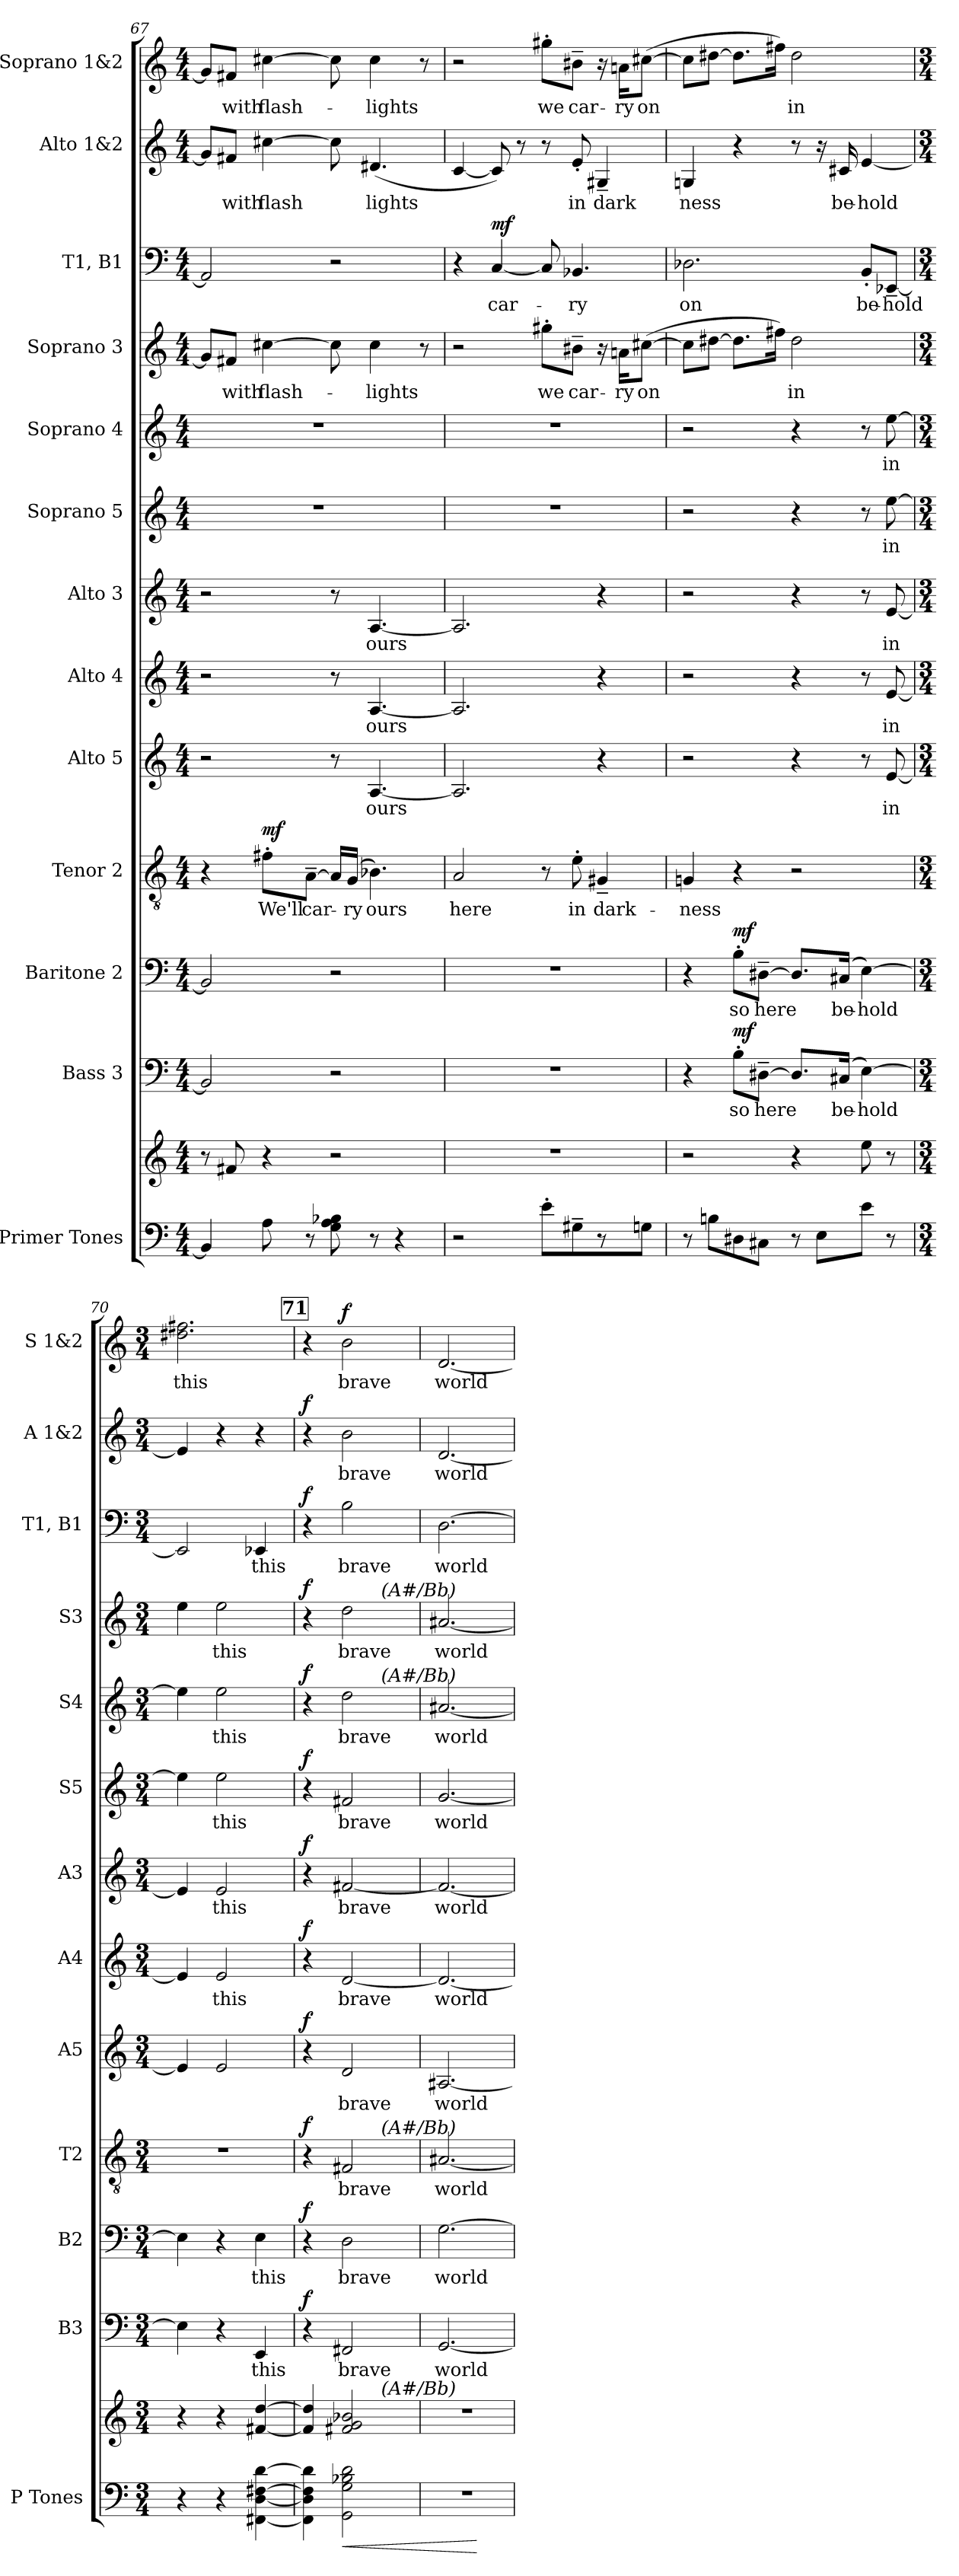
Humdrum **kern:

**kern	**kern	**dynam	**kern	**text	**dynam	**kern	**text	**dynam	**kern	**text	**dynam	**kern	**text	**dynam	**kern	**text	**dynam	**kern	**text	**dynam	**kern	**text	**dynam	**kern	**text	**dynam	**kern	**text	**dynam	**kern	**text	**dynam	**kern	**text	**dynam	**kern	**text	**dynam
*part13	*part13	*part13	*part12	*part12	*part12	*part11	*part11	*part11	*part10	*part10	*part10	*part9	*part9	*part9	*part8	*part8	*part8	*part7	*part7	*part7	*part6	*part6	*part6	*part5	*part5	*part5	*part4	*part4	*part4	*part3	*part3	*part3	*part2	*part2	*part2	*part1	*part1	*part1
*staff14	*staff13	*staff13/14	*staff12	*staff12	*staff12	*staff11	*staff11	*staff11	*staff10	*staff10	*staff10	*staff9	*staff9	*staff9	*staff8	*staff8	*staff8	*staff7	*staff7	*staff7	*staff6	*staff6	*staff6	*staff5	*staff5	*staff5	*staff4	*staff4	*staff4	*staff3	*staff3	*staff3	*staff2	*staff2	*staff2	*staff1	*staff1	*staff1
*I"Primer Tones	*	*	*I"Bass 3	*	*	*I"Baritone 2	*	*	*I"Tenor 2	*	*	*I"Alto 5	*	*	*I"Alto 4	*	*	*I"Alto 3	*	*	*I"Soprano 5	*	*	*I"Soprano 4	*	*	*I"Soprano 3	*	*	*I"T1, B1	*	*	*I"Alto 1&2	*	*	*I"Soprano 1&2	*	*
*I'P Tones	*	*	*I'B3	*	*	*I'B2	*	*	*I'T2	*	*	*I'A5	*	*	*I'A4	*	*	*I'A3	*	*	*I'S5	*	*	*I'S4	*	*	*I'S3	*	*	*I'T1, B1	*	*	*I'A 1&2	*	*	*I'S 1&2	*	*
*clefF4	*clefG2	*	*clefF4	*	*	*clefF4	*	*	*clefGv2	*	*	*clefG2	*	*	*clefG2	*	*	*clefG2	*	*	*clefG2	*	*	*clefG2	*	*	*clefG2	*	*	*clefF4	*	*	*clefG2	*	*	*clefG2	*	*
*k[]	*k[]	*	*k[]	*	*	*k[]	*	*	*k[]	*	*	*k[]	*	*	*k[]	*	*	*k[]	*	*	*k[]	*	*	*k[]	*	*	*k[]	*	*	*k[]	*	*	*k[]	*	*	*k[]	*	*
*M4/4	*M4/4	*	*M4/4	*	*	*M4/4	*	*	*M4/4	*	*	*M4/4	*	*	*M4/4	*	*	*M4/4	*	*	*M4/4	*	*	*M4/4	*	*	*M4/4	*	*	*M4/4	*	*	*M4/4	*	*	*M4/4	*	*
=67	=67	=67	=67	=67	=67	=67	=67	=67	=67	=67	=67	=67	=67	=67	=67	=67	=67	=67	=67	=67	=67	=67	=67	=67	=67	=67	=67	=67	=67	=67	=67	=67	=67	=67	=67	=67	=67	=67
4BB-/]	8r	.	2BB-/]	.	.	2BB-/]	.	.	4r	.	.	2r	.	.	2r	.	.	2r	.	.	1r	.	.	1r	.	.	8g/L]	.	.	2AA#/]	.	.	8g/L]	.	.	8g/L]	.	.
!	!	!	!	!	!	!	!	!	!	!	!	!	!	!	!	!	!	!	!	!	!	!	!	!	!	!	!	!LO:LY:b	!	!	!	!	!	!LO:LY:b	!	!	!LO:LY:b	!
.	8f#X/	.	.	.	.	.	.	.	.	.	.	.	.	.	.	.	.	.	.	.	.	.	.	.	.	.	8f#X/J	with	.	.	.	.	8f#X/J	with	.	8f#X/J	with	.
!	!	!	!	!	!	!	!	!	!	!LO:LY:b	!LO:DY:a	!	!	!	!	!	!	!	!	!	!	!	!	!	!	!	!	!LO:LY:b	!	!	!	!	!	!LO:LY:b	!	!	!LO:LY:b	!
8A\	4r	.	.	.	.	.	.	.	8f#X'>\L	We'll	mf	.	.	.	.	.	.	.	.	.	.	.	.	.	.	.	[4cc#X\	flash-	.	.	.	.	[4cc#X\	flash	.	[4cc#X\	flash-	.
!	!	!	!	!	!	!	!	!	!	!LO:LY:b	!	!	!	!	!	!	!	!	!	!	!	!	!	!	!	!	!	!	!	!	!	!	!	!	!	!	!	!
8r	.	.	.	.	.	.	.	.	[8A~>\J	car-	.	.	.	.	.	.	.	.	.	.	.	.	.	.	.	.	.	.	.	.	.	.	.	.	.	.	.	.
8G\ 8A\ 8B-X\	2r	.	2r	.	.	2r	.	.	16A/LL]	.	.	8r	.	.	8r	.	.	8r	.	.	.	.	.	.	.	.	8cc#\]	.	.	2r	.	.	8cc#\]	.	.	8cc#\]	.	.
!	!	!	!	!	!	!	!	!	!	!LO:LY:b	!	!	!	!	!	!	!	!	!	!	!	!	!	!	!	!	!	!	!	!	!	!	!	!	!	!	!	!
.	.	.	.	.	.	.	.	.	(16G/JJ	-ry	.	.	.	.	.	.	.	.	.	.	.	.	.	.	.	.	.	.	.	.	.	.	.	.	.	.	.	.
!	!	!	!	!	!	!	!	!	!	!LO:LY:b	!	!	!LO:LY:b	!	!	!LO:LY:b	!	!	!LO:LY:b	!	!	!	!	!	!	!	!	!LO:LY:b	!	!	!	!	!	!LO:LY:b	!	!	!LO:LY:b	!
8r	.	.	.	.	.	.	.	.	4.B-X\)	ours	.	[4.A/	ours	.	[4.A/	ours	.	[4.A/	ours	.	.	.	.	.	.	.	4cc#\	-lights	.	.	.	.	(<4.d#X/	lights	.	4cc#\	-lights	.
4r	.	.	.	.	.	.	.	.	.	.	.	.	.	.	.	.	.	.	.	.	.	.	.	.	.	.	.	.	.	.	.	.	.	.	.	.	.	.
.	.	.	.	.	.	.	.	.	.	.	.	.	.	.	.	.	.	.	.	.	.	.	.	.	.	.	8r	.	.	.	.	.	.	.	.	8r	.	.
=68	=68	=68	=68	=68	=68	=68	=68	=68	=68	=68	=68	=68	=68	=68	=68	=68	=68	=68	=68	=68	=68	=68	=68	=68	=68	=68	=68	=68	=68	=68	=68	=68	=68	=68	=68	=68	=68	=68
!	!	!	!	!	!	!	!	!	!	!LO:LY:b	!	!	!	!	!	!	!	!	!	!	!	!	!	!	!	!	!	!	!	!	!	!	!	!	!	!	!	!
2r	1r	.	1r	.	.	1r	.	.	2A/	here	.	2.A/]	.	.	2.A/]	.	.	2.A/]	.	.	1r	.	.	1r	.	.	2r	.	.	4r	.	.	[4c/	.	.	2r	.	.
!	!	!	!	!	!	!	!	!	!	!	!	!	!	!	!	!	!	!	!	!	!	!	!	!	!	!	!	!	!	!	!LO:LY:b	!LO:DY:a	!	!	!	!	!	!
.	.	.	.	.	.	.	.	.	.	.	.	.	.	.	.	.	.	.	.	.	.	.	.	.	.	.	.	.	.	[4C/	car-	mf	8c/])	.	.	.	.	.
.	.	.	.	.	.	.	.	.	.	.	.	.	.	.	.	.	.	.	.	.	.	.	.	.	.	.	.	.	.	.	.	.	8r	.	.	.	.	.
!	!	!	!	!	!	!	!	!	!	!	!	!	!	!	!	!	!	!	!	!	!	!	!	!	!	!	!	!LO:LY:b	!	!	!	!	!	!	!	!	!LO:LY:b	!
8e'>\L	.	.	.	.	.	.	.	.	8r	.	.	.	.	.	.	.	.	.	.	.	.	.	.	.	.	.	8gg#X'>\L	we	.	8C/]	.	.	8r	.	.	8gg#X'>\L	we	.
!	!	!	!	!	!	!	!	!	!	!LO:LY:b	!	!	!	!	!	!	!	!	!	!	!	!	!	!	!	!	!	!LO:LY:b	!	!	!LO:LY:b	!	!	!LO:LY:b	!	!	!LO:LY:b	!
8G#X~>\	.	.	.	.	.	.	.	.	8e'>\	in	.	.	.	.	.	.	.	.	.	.	.	.	.	.	.	.	8b#X~>\J	car-	.	4.BB-X/	-ry	.	8e'</	in	.	8b#X~>\J	car-	.
!	!	!	!	!	!	!	!	!	!	!LO:LY:b	!	!	!	!	!	!	!	!	!	!	!	!	!	!	!	!	!	!	!	!	!	!	!	!LO:LY:b	!	!	!	!
8r	.	.	.	.	.	.	.	.	4G#X~</	dark-	.	4r	.	.	4r	.	.	4r	.	.	.	.	.	.	.	.	16r	.	.	.	.	.	4G#X~</	dark	.	16r	.	.
!	!	!	!	!	!	!	!	!	!	!	!	!	!	!	!	!	!	!	!	!	!	!	!	!	!	!	!	!LO:LY:b	!	!	!	!	!	!	!	!	!LO:LY:b	!
.	.	.	.	.	.	.	.	.	.	.	.	.	.	.	.	.	.	.	.	.	.	.	.	.	.	.	16ani\KL	-ry	.	.	.	.	.	.	.	16ani\KL	-ry	.
!	!	!	!	!	!	!	!	!	!	!	!	!	!	!	!	!	!	!	!	!	!	!	!	!	!	!	!	!LO:LY:b	!	!	!	!	!	!	!	!	!LO:LY:b	!
8Gn\J	.	.	.	.	.	.	.	.	.	.	.	.	.	.	.	.	.	.	.	.	.	.	.	.	.	.	(>[8cc#X\J	on	.	.	.	.	.	.	.	(>[8cc#X\J	on	.
!!LO:PB:g=z
=69	=69	=69	=69	=69	=69	=69	=69	=69	=69	=69	=69	=69	=69	=69	=69	=69	=69	=69	=69	=69	=69	=69	=69	=69	=69	=69	=69	=69	=69	=69	=69	=69	=69	=69	=69	=69	=69	=69
!	!	!	!	!	!	!	!	!	!	!LO:LY:b	!	!	!	!	!	!	!	!	!	!	!	!	!	!	!	!	!	!	!	!	!LO:LY:b	!	!	!LO:LY:b	!	!	!	!
8r	2r	.	4r	.	.	4r	.	.	4Gni/	-ness	.	2r	.	.	2r	.	.	2r	.	.	2r	.	.	2r	.	.	8cc#\L]	.	.	2.D-X\	on	.	4Gni/	ness	.	8cc#\L]	.	.
8Bni\L	.	.	.	.	.	.	.	.	.	.	.	.	.	.	.	.	.	.	.	.	.	.	.	.	.	.	[8dd#X\J	.	.	.	.	.	.	.	.	[8dd#X\J	.	.
!	!	!	!	!LO:LY:b	!LO:DY:a	!	!LO:LY:b	!LO:DY:a	!	!	!	!	!	!	!	!	!	!	!	!	!	!	!	!	!	!	!	!	!	!	!	!	!	!	!	!	!	!
8D#X\	.	.	8B'>\L	so	mf	8B'>\L	so	mf	4r	.	.	.	.	.	.	.	.	.	.	.	.	.	.	.	.	.	8.dd#\L]	.	.	.	.	.	4r	.	.	8.dd#\L]	.	.
!	!	!	!	!LO:LY:b	!	!	!LO:LY:b	!	!	!	!	!	!	!	!	!	!	!	!	!	!	!	!	!	!	!	!	!	!	!	!	!	!	!	!	!	!	!
8C#X\J	.	.	[8D#X~>\J	here	.	[8D#X~>\J	here	.	.	.	.	.	.	.	.	.	.	.	.	.	.	.	.	.	.	.	.	.	.	.	.	.	.	.	.	.	.	.
.	.	.	.	.	.	.	.	.	.	.	.	.	.	.	.	.	.	.	.	.	.	.	.	.	.	.	16ff#X\Jk)	.	.	.	.	.	.	.	.	16ff#X\Jk)	.	.
!	!	!	!	!	!	!	!	!	!	!	!	!	!	!	!	!	!	!	!	!	!	!	!	!	!	!	!	!LO:LY:b	!	!	!	!	!	!	!	!	!LO:LY:b	!
8r	4r	.	8.D#/L]	.	.	8.D#/L]	.	.	2r	.	.	4r	.	.	4r	.	.	4r	.	.	4r	.	.	4r	.	.	2dd#i\	in	.	.	.	.	8r	.	.	2dd#i\	in	.
8E\L	.	.	.	.	.	.	.	.	.	.	.	.	.	.	.	.	.	.	.	.	.	.	.	.	.	.	.	.	.	.	.	.	16r	.	.	.	.	.
!	!	!	!	!LO:LY:b	!	!	!LO:LY:b	!	!	!	!	!	!	!	!	!	!	!	!	!	!	!	!	!	!	!	!	!	!	!	!	!	!	!LO:LY:b	!	!	!	!
.	.	.	(16C#X/Jk	be-	.	(16C#X/Jk	be-	.	.	.	.	.	.	.	.	.	.	.	.	.	.	.	.	.	.	.	.	.	.	.	.	.	16c#X/	be-	.	.	.	.
!	!	!	!	!LO:LY:b	!	!	!LO:LY:b	!	!	!	!	!	!	!	!	!	!	!	!	!	!	!	!	!	!	!	!	!	!	!	!LO:LY:b	!	!	!LO:LY:b	!	!	!	!
8e\J	8ee\	.	[4E\)	-hold	.	[4E\)	-hold	.	.	.	.	8r	.	.	8r	.	.	8r	.	.	8r	.	.	8r	.	.	.	.	.	8BB'</L	be-	.	[4e/	-hold	.	.	.	.
!	!	!	!	!	!	!	!	!	!	!	!	!	!LO:LY:b	!	!	!LO:LY:b	!	!	!LO:LY:b	!	!	!LO:LY:b	!	!	!LO:LY:b	!	!	!	!	!	!LO:LY:b	!	!	!	!	!	!	!
8r	8r	.	.	.	.	.	.	.	.	.	.	[8e/	in	.	[8e/	in	.	[8e/	in	.	[8ee\	in	.	[8ee\	in	.	.	.	.	[8EE-X~</J	-hold	.	.	.	.	.	.	.
=70	=70	=70	=70	=70	=70	=70	=70	=70	=70	=70	=70	=70	=70	=70	=70	=70	=70	=70	=70	=70	=70	=70	=70	=70	=70	=70	=70	=70	=70	=70	=70	=70	=70	=70	=70	=70	=70	=70
*M3/4	*M3/4	*	*M3/4	*	*	*M3/4	*	*	*M3/4	*	*	*M3/4	*	*	*M3/4	*	*	*M3/4	*	*	*M3/4	*	*	*M3/4	*	*	*M3/4	*	*	*M3/4	*	*	*M3/4	*	*	*M3/4	*	*
!	!	!	!	!	!	!	!	!	!	!	!	!	!	!	!	!	!	!	!	!	!	!	!	!	!	!	!	!	!	!	!	!	!	!	!	!	!LO:LY:b	!
4r	4r	.	4E\]	.	.	4E\]	.	.	2.r	.	.	4e/]	.	.	4e/]	.	.	4e/]	.	.	4ee\]	.	.	4ee\]	.	.	4ee\	.	.	2EE-/]	.	.	4e/]	.	.	2.dd#X\ 2.ff#X\	this	.
!	!	!	!	!	!	!	!	!	!	!	!	!	!	!	!	!LO:LY:b	!	!	!LO:LY:b	!	!	!LO:LY:b	!	!	!LO:LY:b	!	!	!LO:LY:b	!	!	!	!	!	!	!	!	!	!
4r	4r	.	4r	.	.	4r	.	.	.	.	.	2e/	.	.	2e/	this	.	2e/	this	.	2ee\	this	.	2ee\	this	.	2ee\	this	.	.	.	.	4r	.	.	.	.	.
!	!	!	!	!LO:LY:b	!	!	!LO:LY:b	!	!	!	!	!	!	!	!	!	!	!	!	!	!	!	!	!	!	!	!	!	!	!	!LO:LY:b	!	!	!	!	!	!	!
[4FF#X\ [4D\ [4F#X\ [4d\	[4f#X/ [4dd/	.	4EE/	this	.	4E\	this	.	.	.	.	.	.	.	.	.	.	.	.	.	.	.	.	.	.	.	.	.	.	4EE-X/	this	.	4r	.	.	.	.	.
!!LO:REH:place=s1:a:B:fs=14:t=71
=71	=71	=71	=71	=71	=71	=71	=71	=71	=71	=71	=71	=71	=71	=71	=71	=71	=71	=71	=71	=71	=71	=71	=71	=71	=71	=71	=71	=71	=71	=71	=71	=71	=71	=71	=71	=71	=71	=71
!	!	!	!	!	!LO:DY:a	!	!	!LO:DY:a	!	!	!LO:DY:a	!	!	!LO:DY:a	!	!	!LO:DY:a	!	!	!LO:DY:a	!	!	!LO:DY:a	!	!	!LO:DY:a	!	!	!LO:DY:a	!	!	!LO:DY:a	!	!	!LO:DY:a	!	!	!
*	*^	*	*	*	*	*	*	*	*^	*	*	*	*	*	*	*	*	*	*	*	*	*	*	*^	*	*	*^	*	*	*	*	*	*	*	*	*	*	*
4FF#\] 4D\] 4F#\] 4d\]	4f#/] 4dd/]	2ryy	.	4r	.	f	4r	.	f	4r	2ryy	.	f	4r	.	f	4r	.	f	4r	.	f	4r	.	f	4r	2ryy	.	f	4r	2ryy	.	f	4r	.	f	4r	.	f	4r	.	.
!	!	!	!LO:HP:b=2	!	!LO:LY:b	!	!	!LO:LY:b	!	!	!	!LO:LY:b	!	!	!LO:LY:b	!	!	!LO:LY:b	!	!	!LO:LY:b	!	!	!LO:LY:b	!	!	!	!LO:LY:b	!	!	!	!LO:LY:b	!	!	!LO:LY:b	!	!	!LO:LY:b	!	!	!LO:LY:b	!LO:DY:a
2GG\ 2G\ 2B-X\ 2d\	2f#X/ 2g/ 2b-X/	.	<	2FF#X/	brave	.	2D\	brave	.	2F#X/	.	brave	.	2d/	brave	.	[2d/	brave	.	[2f#X/	brave	.	2f#X/	brave	.	2dd\	.	brave	.	2dd\	.	brave	.	2B\	brave	.	2b\	brave	.	2b\	brave	f
!	!	!	!	!	!	!	!	!	!	!	!	!	!	!	!	!	!	!	!	!	!	!	!	!	!	!	!	!	!	!	!LO:TX:a:i:t=(A#/Bb)	!	!	!	!	!	!	!	!	!	!	!
!	!	!	!	!	!	!	!	!	!	!	!	!	!	!	!	!	!	!	!	!	!	!	!	!	!	!	!LO:TX:a:i:t=(A#/Bb)	!	!	!	!	!	!	!	!	!	!	!	!	!	!	!
!	!	!	!	!	!	!	!	!	!	!	!LO:TX:a:i:t=(A#/Bb)	!	!	!	!	!	!	!	!	!	!	!	!	!	!	!	!	!	!	!	!	!	!	!	!	!	!	!	!	!	!	!
!	!	!LO:TX:a:i:t=(A#/Bb)	!	!	!	!	!	!	!	!	!	!	!	!	!	!	!	!	!	!	!	!	!	!	!	!	!	!	!	!	!	!	!	!	!	!	!	!	!	!	!	!
.	.	4ryy	.	.	.	.	.	.	.	.	4ryy	.	.	.	.	.	.	.	.	.	.	.	.	.	.	.	4ryy	.	.	.	4ryy	.	.	.	.	.	.	.	.	.	.	.
=72	=72	=72	=72	=72	=72	=72	=72	=72	=72	=72	=72	=72	=72	=72	=72	=72	=72	=72	=72	=72	=72	=72	=72	=72	=72	=72	=72	=72	=72	=72	=72	=72	=72	=72	=72	=72	=72	=72	=72	=72	=72	=72
!	!	!	!	!	!LO:LY:b	!	!	!LO:LY:b	!	!	!	!LO:LY:b	!	!	!LO:LY:b	!	!	!LO:LY:b	!	!	!LO:LY:b	!	!	!LO:LY:b	!	!	!	!LO:LY:b	!	!	!	!LO:LY:b	!	!	!LO:LY:b	!	!	!LO:LY:b	!	!	!LO:LY:b	!
*	*	*	*	*	*	*	*	*	*	*	*	*	*	*	*	*	*	*	*	*	*	*	*	*	*	*v	*v	*	*	*	*	*	*	*	*	*	*	*	*	*	*	*
*	*v	*v	*	*	*	*	*	*	*	*v	*v	*	*	*	*	*	*	*	*	*	*	*	*	*	*	*	*	*	*v	*v	*	*	*	*	*	*	*	*	*	*	*
2.r	2.r	.	[2.GG/	world	.	[2.G\	world	.	[2.A#X/	world	.	[2.A#X/	world	.	2.d/_	world	.	2.f#/_	world	.	[2.g/	world	.	[2.a#X/	world	.	[2.a#X/	world	.	[2.D\	world	.	[2.d/	world	.	[2.d/	world	.
.	.	[	.	.	.	.	.	.	.	.	.	.	.	.	.	.	.	.	.	.	.	.	.	.	.	.	.	.	.	.	.	.	.	.	.	.	.	.
=	=	=	=	=	=	=	=	=	=	=	=	=	=	=	=	=	=	=	=	=	=	=	=	=	=	=	=	=	=	=	=	=	=	=	=	=	=	=
*-	*-	*-	*-	*-	*-	*-	*-	*-	*-	*-	*-	*-	*-	*-	*-	*-	*-	*-	*-	*-	*-	*-	*-	*-	*-	*-	*-	*-	*-	*-	*-	*-	*-	*-	*-	*-	*-	*-
